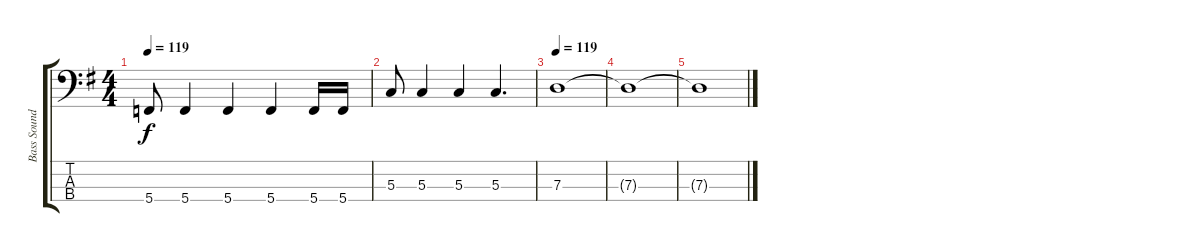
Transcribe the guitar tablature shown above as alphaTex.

\track ("Bass Sound, used for MIDI Only" "Bass Sound") {instrument slapbass2}
\staff {score tabs}
\tuning (F2 C2 G1 C1) {hide}
\ts (4 4)
\tempo 119
\clef f4
\ks g
5.4.8{dy f} 5.4.4 5.4.4 5.4.4 5.4.16 5.4.16 |
5.3.8 5.3.4 5.3.4 5.3.4{d} |
\tempo 119
7.3.1 |
7.3{t}.1 |
7.3{t}.1
